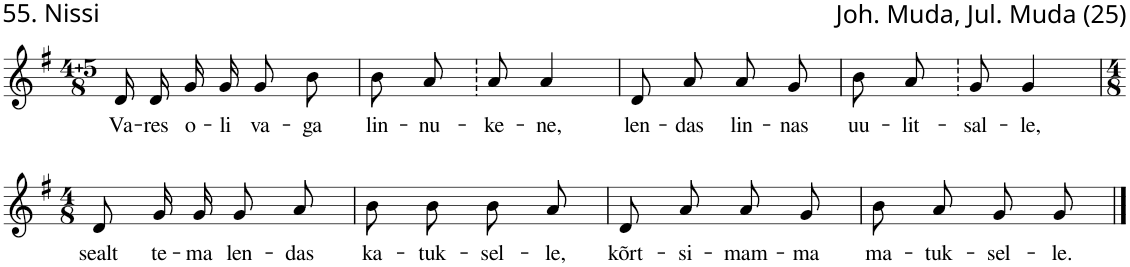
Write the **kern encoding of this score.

**kern	**text
*part1	*part1
*staff1	*staff1
*I"Voice	*
*clefG2	*
*k[f#]	*
*M4/8+5/8	*
=1	=1
!	!LO:LY:b
16d/LL	Va-
!	!LO:LY:b
16d/	-res
!	!LO:LY:b
16g/	o-
!	!LO:LY:b
16g/J	-li
!	!LO:LY:b
8g/	va-
!	!LO:LY:b
8b/J	-ga
!	!LO:LY:b
8b/L	lin-
!	!LO:LY:b
8a/	-nu-
!	!LO:LY:b
8a/J	-ke-
!	!LO:LY:b
4a/	-ne,
=2	=2
!	!LO:LY:b
8d/L	len-
!	!LO:LY:b
8a/	-das
!	!LO:LY:b
8a/	lin-
!	!LO:LY:b
8g/J	-nas
!	!LO:LY:b
8b/L	uu-
!	!LO:LY:b
8a/	-lit-
!	!LO:LY:b
8g/J	-sal-
!	!LO:LY:b
4g/	-le,
!!LO:LB:g=z
=3	=3
*M4/8	*
!	!LO:LY:b
8d/	sealt
!	!LO:LY:b
16g/LL	te-
!	!LO:LY:b
16g/JJ	-ma
!	!LO:LY:b
8g/	len-
!	!LO:LY:b
8a/	-das
=4	=4
!	!LO:LY:b
8b\	ka-
!	!LO:LY:b
8b\	-tuk-
!	!LO:LY:b
8b\	-sel-
!	!LO:LY:b
8a/	-le,
=5	=5
!	!LO:LY:b
8d/	kõrt-
!	!LO:LY:b
8a/	-si-
!	!LO:LY:b
8a/	-mam-
!	!LO:LY:b
8g/	-ma
=6	=6
!	!LO:LY:b
8b\	ma-
!	!LO:LY:b
8a/	-tuk-
!	!LO:LY:b
8g/	-sel-
!	!LO:LY:b
8g/	-le.
==	==
*-	*-
